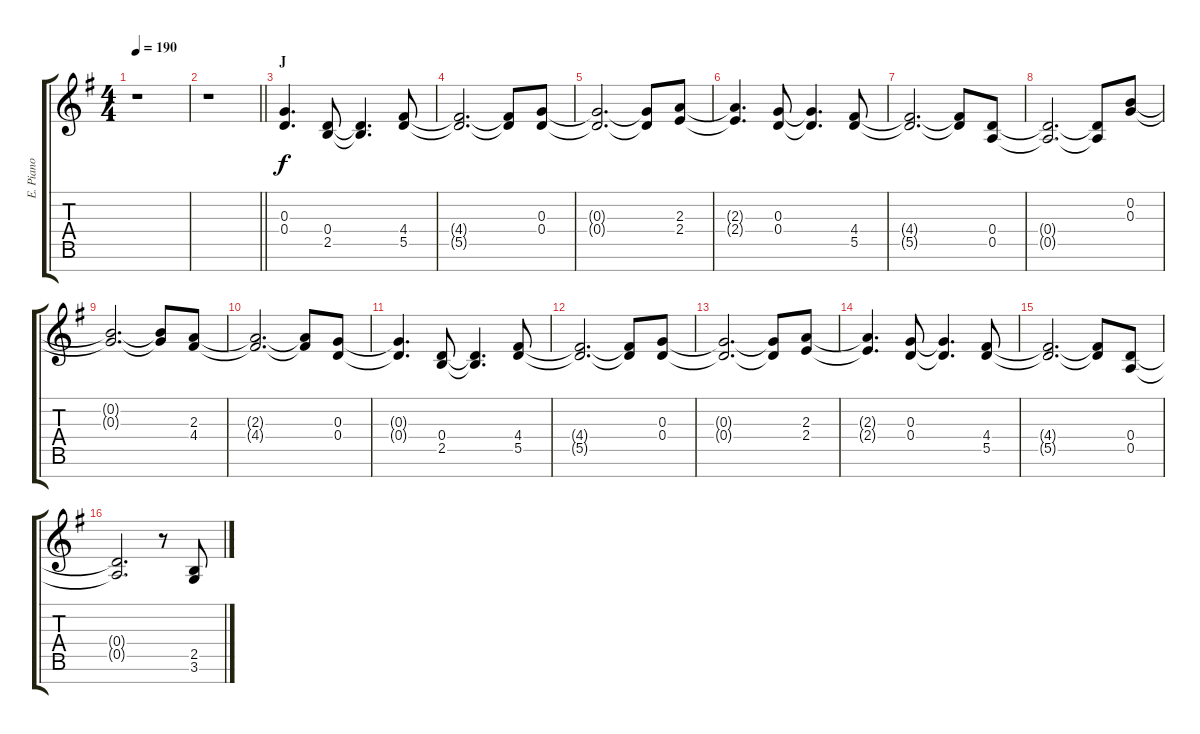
\track ("E. Piano" "E. Piano") {instrument fx4atmosphere}
\staff {score tabs}
\tuning (E5 B4 G4 D4 A3 E3 B2) {hide}
\ts (4 4)
\tempo 190
\clef g2
\ks g
r.1{dy f} |
\barLineRight lightlight
r.1 |
\section ("" "J")
(0.3 0.4).4{d} (0.4 2.5).8 (0.4{t} 2.5{t}).4{d} (4.4 5.5).8 |
(4.4{t} 5.5{t}).2{d} (4.4{t} 5.5{t}).8 (0.3 0.4).8 |
(0.3{t} 0.4{t}).2{d} (0.3{t} 0.4{t}).8 (2.3 2.4).8 |
(2.3{t} 2.4{t}).4{d} (0.3 0.4).8 (0.3{t} 0.4{t}).4{d} (4.4 5.5).8 |
(4.4{t} 5.5{t}).2{d} (4.4{t} 5.5{t}).8 (0.4 0.5).8 |
(0.4{t} 0.5{t}).2{d} (0.4{t} 0.5{t}).8 (0.2 0.3).8 |
(0.2{t} 0.3{t}).2{d} (0.2{t} 0.3{t}).8 (2.3 4.4).8 |
(2.3{t} 4.4{t}).2{d} (2.3{t} 4.4{t}).8 (0.3 0.4).8 |
(0.3{t} 0.4{t}).4{d} (0.4 2.5).8 (0.4{t} 2.5{t}).4{d} (4.4 5.5).8 |
(4.4{t} 5.5{t}).2{d} (4.4{t} 5.5{t}).8 (0.3 0.4).8 |
(0.3{t} 0.4{t}).2{d} (0.3{t} 0.4{t}).8 (2.3 2.4).8 |
(2.3{t} 2.4{t}).4{d} (0.3 0.4).8 (0.3{t} 0.4{t}).4{d} (4.4 5.5).8 |
(4.4{t} 5.5{t}).2{d} (4.4{t} 5.5{t}).8 (0.4 0.5).8 |
(0.4{t} 0.5{t}).2{d} r.8 (2.5 3.6).8
